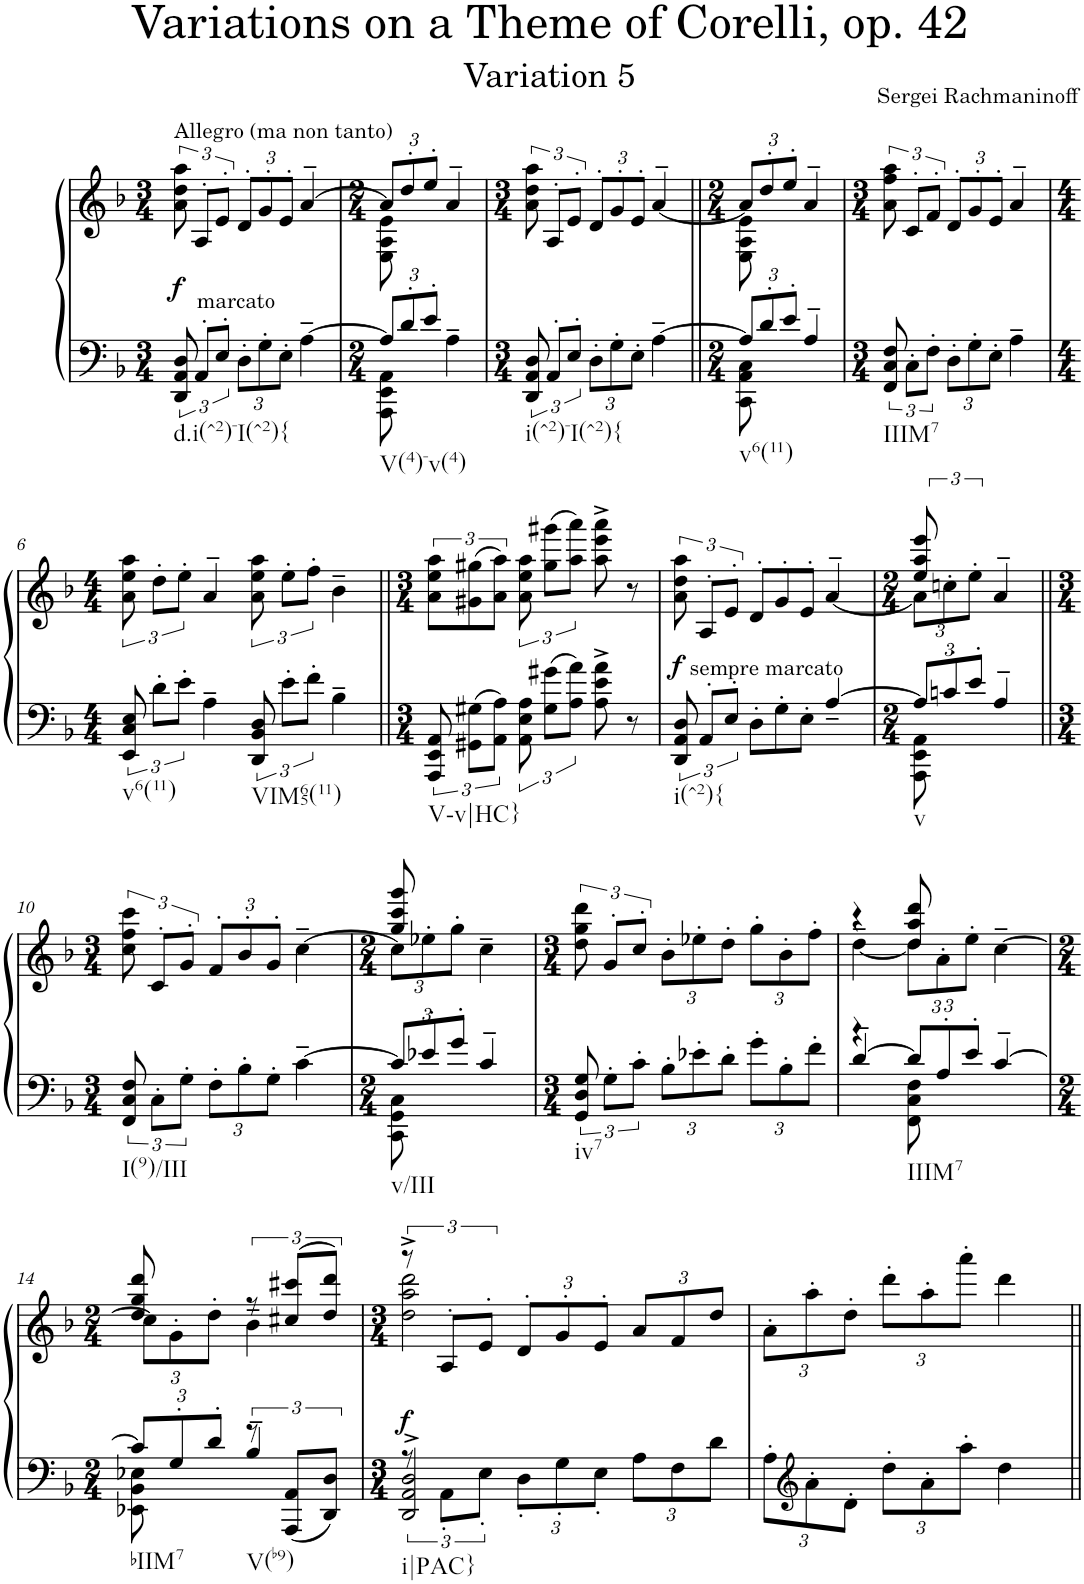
**kern	**kern	**dynam
*part1	*part1	*part1
*staff2	*staff1	*staff1/2
*I"Piano	*	*
*I'Pno.	*	*
*clefF4	*clefG2	*
*k[b-]	*k[b-]	*
*M3/4	*M3/4	*
=1	=1	=1
!	!LO:TX:a:t=Allegro (ma non tanto)	!
!LO:TX:a:t=marcato	!	!
!LO:TX:b:t=d.i(^2)-I(^2){	!	!
!	!	!LO:DY:b
12DD/ 12AA/ 12D/	12a\ 12dd\ 12aa\	f
12AA'>/L	12A'>/L	.
12E'>/J	12e'>/J	.
*Xbrackettup	*Xbrackettup	*
12D'\L	12d'>/L	.
12G'\	12g'>/	.
12E'\J	12e'>/J	.
[4A~\	[4a~>/	.
=2	=2	=2
*M2/4	*M2/4	*
*^	*^	*
!LO:TX:b:t=V(4)-v(4)	!	!	!	!
12A/L]	8AAA\ 8EE\ 8AA\	12a/L]	8E\ 8A\ 8e\	.
12d'>/	.	12dd'>/	.	.
.	8ryy	.	8ryy	.
12e'>/J	.	12ee'>/J	.	.
4A~\	4ryy	4a~>/	4ryy	.
*v	*v	*	*	*
*	*v	*v	*
=3	=3	=3
*M3/4	*M3/4	*
*brackettup	*brackettup	*
*^	*^	*
!LO:TX:b:t=i(^2)-I(^2){	!	!	!	!
*v	*v	*	*	*
*	*v	*v	*
12DD/ 12AA/ 12D/	12a\ 12dd\ 12aa\	.
12AA'>/L	12A'>/L	.
12E'>/J	12e'>/J	.
*Xbrackettup	*Xbrackettup	*
12D'\L	12d'>/L	.
12G'\	12g'>/	.
12E'\J	12e'>/J	.
[4A~\	[<4a~>/	.
=4||	=4||	=4||
*M2/4	*M2/4	*
*^	*^	*
!LO:TX:b:t=v6(11)	!	!	!	!
12A/L]	8CC\ 8AA\ 8C\	12a/L]	8E\ 8A\ 8e\	.
12d'>/	.	12dd'>/	.	.
.	8ryy	.	8ryy	.
12e'>/J	.	12ee'>/J	.	.
4A~>/	4ryy	4a~>/	4ryy	.
*v	*v	*	*	*
*	*v	*v	*
=5	=5	=5
*M3/4	*M3/4	*
*brackettup	*brackettup	*
*^	*^	*
!LO:TX:b:t=IIIM7	!	!	!	!
*v	*v	*	*	*
*	*v	*v	*
12FF/ 12C/ 12F/	12a\ 12ff\ 12aa\	.
12C'>\L	12c'>/L	.
12F'>\J	12f'>/J	.
*Xbrackettup	*Xbrackettup	*
12D'\L	12d'>/L	.
12G'\	12g'>/	.
12E'\J	12e'>/J	.
4A~\	4a~>/	.
!!LO:LB:g=z
=6	=6	=6
*M4/4	*M4/4	*
*brackettup	*brackettup	*
!LO:TX:b:t=v6(11)	!	!
12EE/ 12C/ 12E/	12a\ 12ee\ 12aa\	.
12d'\L	12dd'\L	.
12e'\J	12ee'\J	.
4A~>\	4a~>/	.
!LO:TX:b:t=VIM65(11)	!	!
12DD/ 12BB-/ 12D/	12a\ 12ee\ 12aa\	.
12e'\L	12ee'\L	.
12f'\J	12ff'\J	.
4B-~\	4b-~\	.
=7||	=7||	=7||
*M3/4	*M3/4	*
!LO:TX:b:t=V-v|HC}	!	!
12AAA/ 12EE/ 12AA/	12a\ 12ee\ 12aa\L	.
12GG#X\ 12G#X\L	(12g#X\ 12gg#X\	.
12AA\ 12A\J	12a\ 12aa\J)	.
12AA\ 12E\ 12A\	12a\ 12ee\ 12aa\	.
12G#\ 12g#X\L	(12gg#\ 12ggg#X\L	.
12A\ 12a\J	12aa\ 12aaa\J)	.
8A\^ 8e\^ 8a\^	8aa\^ 8eee\^ 8aaa\^	.
8r	8r	.
=8	=8	=8
!LO:TX:b:t=i(^2){	!	!
!	!	!LO:DY:b
12DD/ 12AA/ 12D/	12a\ 12dd\ 12aa\	f
!LO:TX:a:t=sempre marcato	!	!
12AA'>/L	12A'>/L	.
12E'>/J	12e'>/J	.
*Xbrackettup	*Xbrackettup	*
12D'\L	12d'>/L	.
12G'\	12g'>/	.
12E'\J	12e'>/J	.
[4A~/	[<4a~>/	.
=9	=9	=9
*M2/4	*M2/4	*
*^	*^	*
*	*	*brackettup	*Xbrackettup	*
!LO:TX:b:t=v	!	!	!	!
12A/L]	8AAA\ 8EE\ 8AA\	12ee/ 12aa/ 12eee/	12a\L]	.
12cn'>/	.	12ryy	12ccn'>\	.
.	8ryy	.	.	.
12e'>/J	.	12ryy	12ee'>\J	.
4A~>/	4ryy	4a~>/	4ryy	.
*v	*v	*	*	*
*	*v	*v	*
!!LO:LB:g=z
=10||	=10||	=10||
*M3/4	*M3/4	*
*brackettup	*brackettup	*
*^	*^	*
!LO:TX:b:t=I(9)/III	!	!	!	!
*v	*v	*	*	*
*	*v	*v	*
12FF/ 12C/ 12F/	12cc\ 12ff\ 12ccc\	.
12C'>\L	12c'>/L	.
12G'>\J	12g'>/J	.
*Xbrackettup	*Xbrackettup	*
12F'\L	12f'>/L	.
12B-'\	12b-'>/	.
12G'\J	12g'>/J	.
[4c~\	[>4cc~>\	.
=11	=11	=11
*M2/4	*M2/4	*
*^	*^	*
!LO:TX:b:t=v/III	!	!	!	!
12c/L]	8CC\ 8GG\ 8C\	8gg/ 8ccc/ 8ggg/	12cc\L]	.
12e-X'>/	.	.	12ee-X'>\	.
.	8ryy	8ryy	.	.
12g'>/J	.	.	12gg'>\J	.
4c~>/	4ryy	4ryy	4cc~>\	.
*v	*v	*	*	*
*	*v	*v	*
=12	=12	=12
*M3/4	*M3/4	*
*brackettup	*brackettup	*
*^	*^	*
!LO:TX:b:t=iv7	!	!	!	!
*v	*v	*	*	*
*	*v	*v	*
12GG/ 12D/ 12G/	12dd\ 12gg\ 12ddd\	.
12G'\L	12g'>/L	.
12c'\J	12cc'>/J	.
*Xbrackettup	*Xbrackettup	*
12B-'\L	12b-'\L	.
12e-X'\	12ee-X'\	.
12d'\J	12dd'\J	.
12g'\L	12gg'\L	.
12B-'\	12b-'\	.
12f'\J	12ff'\J	.
=13	=13	=13
*^	*^	*
4r	[4d~/	4r	[4dd~>\	.
!LO:TX:b:t=IIIM7	!	!	!	!
8FF\ 8C\ 8F\	12d/L]	8dd/ 8aa/ 8ddd/	12dd\L]	.
.	12A'/	.	12a'>\	.
8ryy	.	8ryy	.	.
.	12e'/J	.	12ee'>\J	.
4ryy	[4c~>/	4ryy	[>4cc~>\	.
!!LO:LB:g=z	!!
=14	=14	=14	=14	=14
*M2/4	*	*M2/4	*	*
!LO:TX:b:t=bIIM7	!	!	!	!
8EE-X\ 8BB-\ 8E-X\	12c/L]	8dd/ 8gg/ 8ddd/	12cc\L]	.
.	12G'/	.	12g'>\	.
8ryy	.	8ryy	.	.
.	12d'/J	.	12dd'>\J	.
*brackettup	*	*brackettup	*	*
!LO:TX:b:t=V(b9)	!	!	!	!
12r	4B-~/	12r	4b-~>\	.
12AAA/ 12AA/L	.	(12cc#X/ 12ccc#X/L	.	.
12DD/ 12D/J	.	12dd/ 12ddd/J)	.	.
=15	=15	=15	=15	=15
*M3/4	*	*M3/4	*	*
!LO:TX:b:t=i|PAC}	!	!	!	!
!	!	!	!	!LO:DY:a=2
12r	2DD/^ 2AA/^ 2D/^	12r	2dd\^> 2aa\^> 2ddd\^>	f
12AA'\L	.	12A'/L	.	.
12E'\J	.	12e'/J	.	.
*Xbrackettup	*	*Xbrackettup	*	*
12D'\L	.	12d'/L	.	.
12G'\	.	12g'/	.	.
12E'\J	.	12e'/J	.	.
12A\L	4ryy	12a/L	4ryy	.
12F\	.	12f/	.	.
12d\J	.	12dd/J	.	.
*v	*v	*	*	*
*	*v	*v	*
=16	=16	=16
12A'>\L	12a'\L	.
*clefG2	*	*
12a'>\	12aa'\	.
12d'>\J	12dd'\J	.
12dd'\L	12ddd'\L	.
12a'\	12aa'\	.
12aa'\J	12aaa'\J	.
4dd\	4ddd\	.
=||	=||	=||
*-	*-	*-
